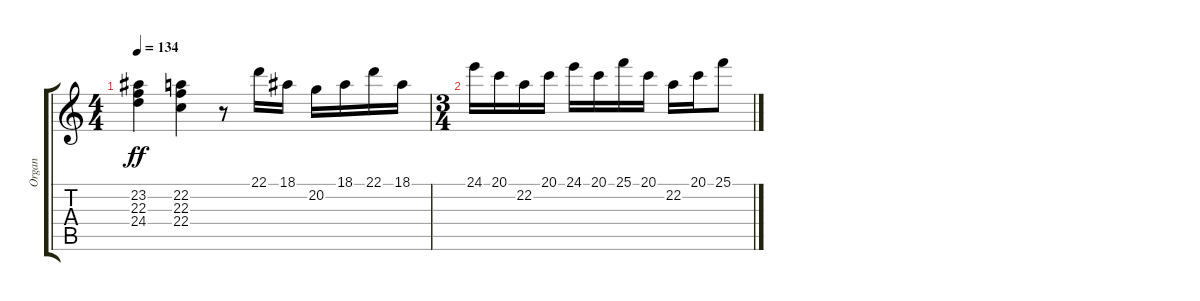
\track ("Organ" "Organ") {instrument rockorgan}
\staff {score tabs}
\tuning (E4 B3 G3 D3 A2 E2) {hide}
\ts (4 4)
\tempo 134
\clef g2
\ks c
(23.2 22.3 24.4).4{dy ff} (22.2 22.3 22.4).4 r.8 22.1.16 18.1.16 20.2.16 18.1.16 22.1.16 18.1.16 |
\ts (3 4)
24.1.16 20.1.16 22.2.16 20.1.16 24.1.16 20.1.16 25.1.16 20.1.16 22.2.16 20.1.16 25.1.8
